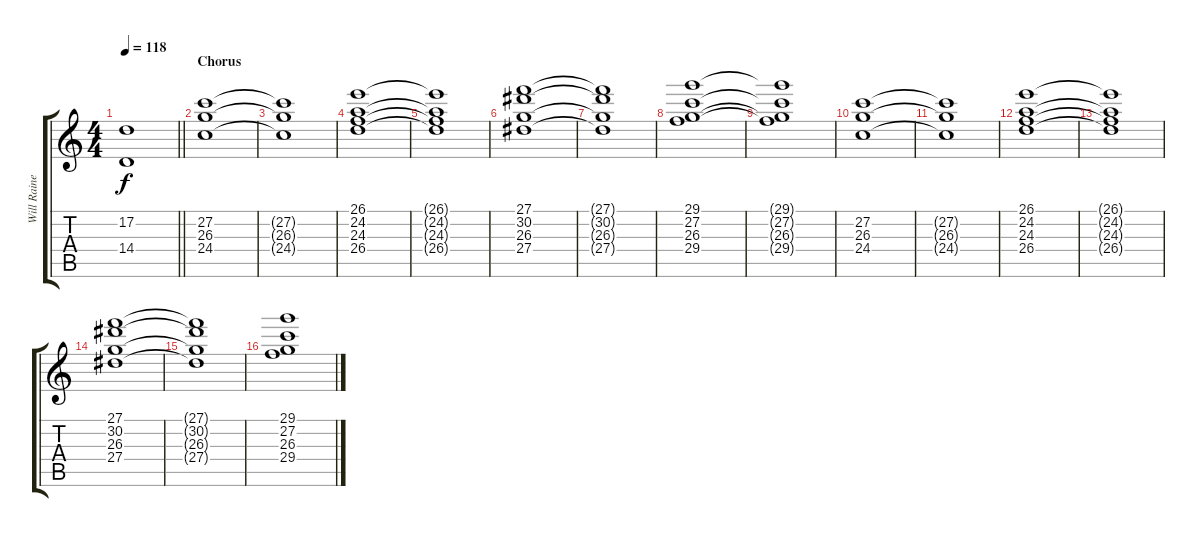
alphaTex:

\track ("Will Raines - Synth/Keyboard" "Will Raine") {instrument drawbarorgan}
\staff {score tabs}
\tuning (D4 A3 F3 C3 G2 C2) {hide}
\ts (4 4)
\tempo 118
\clef g2
\barLineRight lightlight
\ks c
(17.2{t} 14.4{t}).1{dy f} |
\section ("" "Chorus")
(27.2 26.3 24.4).1{volume 4 instrument rockorgan} |
(27.2{t} 26.3{t} 24.4{t}).1 |
(26.1 24.2 24.3 26.4).1 |
(26.1{t} 24.2{t} 24.3{t} 26.4{t}).1 |
(27.1 30.2 26.3 27.4).1 |
(27.1{t} 30.2{t} 26.3{t} 27.4{t}).1 |
(29.1 27.2 26.3 29.4).1 |
(29.1{t} 27.2{t} 26.3{t} 29.4{t}).1 |
(27.2 26.3 24.4).1{volume 6} |
(27.2{t} 26.3{t} 24.4{t}).1 |
(26.1 24.2 24.3 26.4).1 |
(26.1{t} 24.2{t} 24.3{t} 26.4{t}).1 |
(27.1 30.2 26.3 27.4).1 |
(27.1{t} 30.2{t} 26.3{t} 27.4{t}).1 |
(29.1 27.2 26.3 29.4).1
